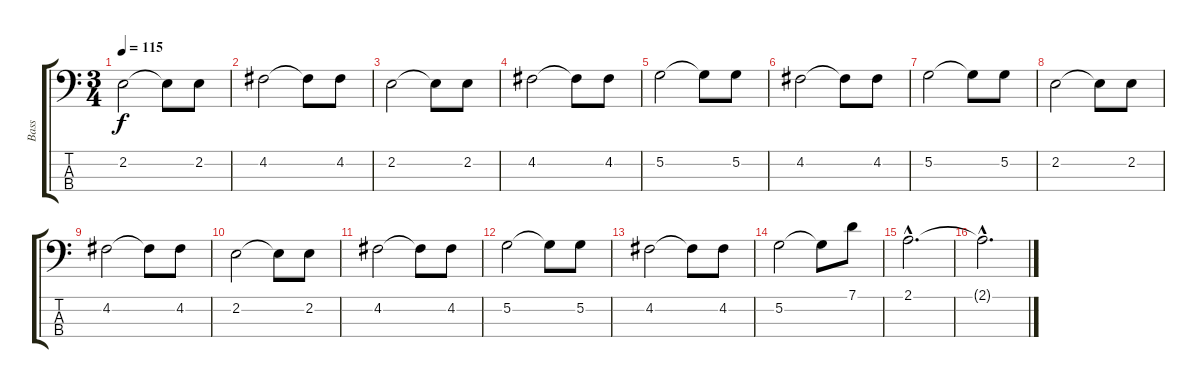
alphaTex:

\track ("Bass" "Bass") {instrument acousticbass}
\staff {score tabs}
\tuning (G2 D2 A1 E1) {hide}
\ts (3 4)
\tempo 115
\clef f4
\ks c
2.2.2{dy f instrument acousticbass} 2.2{t}.8 2.2.8 |
4.2.2 4.2{t}.8 4.2.8 |
2.2.2 2.2{t}.8 2.2.8 |
4.2.2 4.2{t}.8 4.2.8 |
5.2.2 5.2{t}.8 5.2.8 |
4.2.2 4.2{t}.8 4.2.8 |
5.2.2 5.2{t}.8 5.2.8 |
2.2.2 2.2{t}.8 2.2.8 |
4.2.2 4.2{t}.8 4.2.8 |
2.2.2 2.2{t}.8 2.2.8 |
4.2.2 4.2{t}.8 4.2.8 |
5.2.2 5.2{t}.8 5.2.8 |
4.2.2 4.2{t}.8 4.2.8 |
5.2.2 5.2{t}.8 7.1.8 |
2.1{hac}.2{d} |
2.1{hac t}.2{d}
